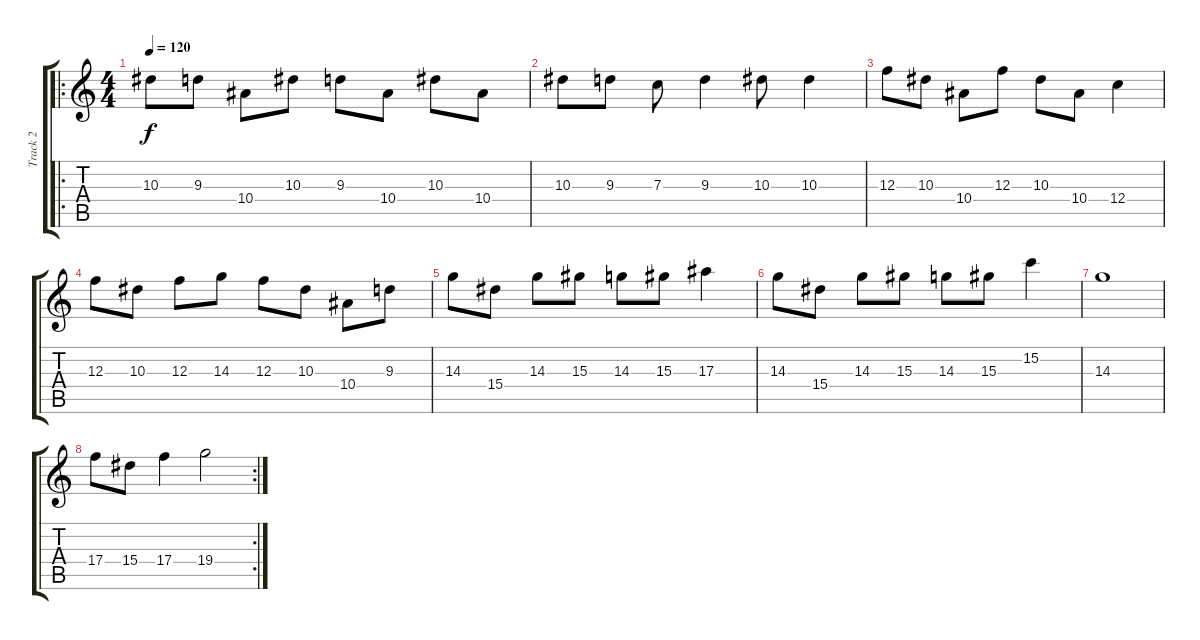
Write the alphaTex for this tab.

\track ("Track 2" "Track 2") {instrument distortionguitar}
\staff {score tabs}
\tuning (D4 A3 F3 C3 G2 C2) {hide}
\ro
\ts (4 4)
\tempo 120
\clef g2
\ks c
10.3.8{dy f instrument distortionguitar} 9.3.8 10.4.8 10.3.8 9.3.8 10.4.8 10.3.8 10.4.8 |
10.3.8 9.3.8 7.3.8 9.3.4 10.3.8 10.3.4 |
12.3.8 10.3.8 10.4.8 12.3.8 10.3.8 10.4.8 12.4.4 |
12.3.8 10.3.8 12.3.8 14.3.8 12.3.8 10.3.8 10.4.8 9.3.8 |
14.3.8 15.4.8 14.3.8 15.3.8 14.3.8 15.3.8 17.3.4 |
14.3.8 15.4.8 14.3.8 15.3.8 14.3.8 15.3.8 15.2.4 |
14.3.1 |
\rc 2
17.4.8 15.4.8 17.4.4 19.4.2
